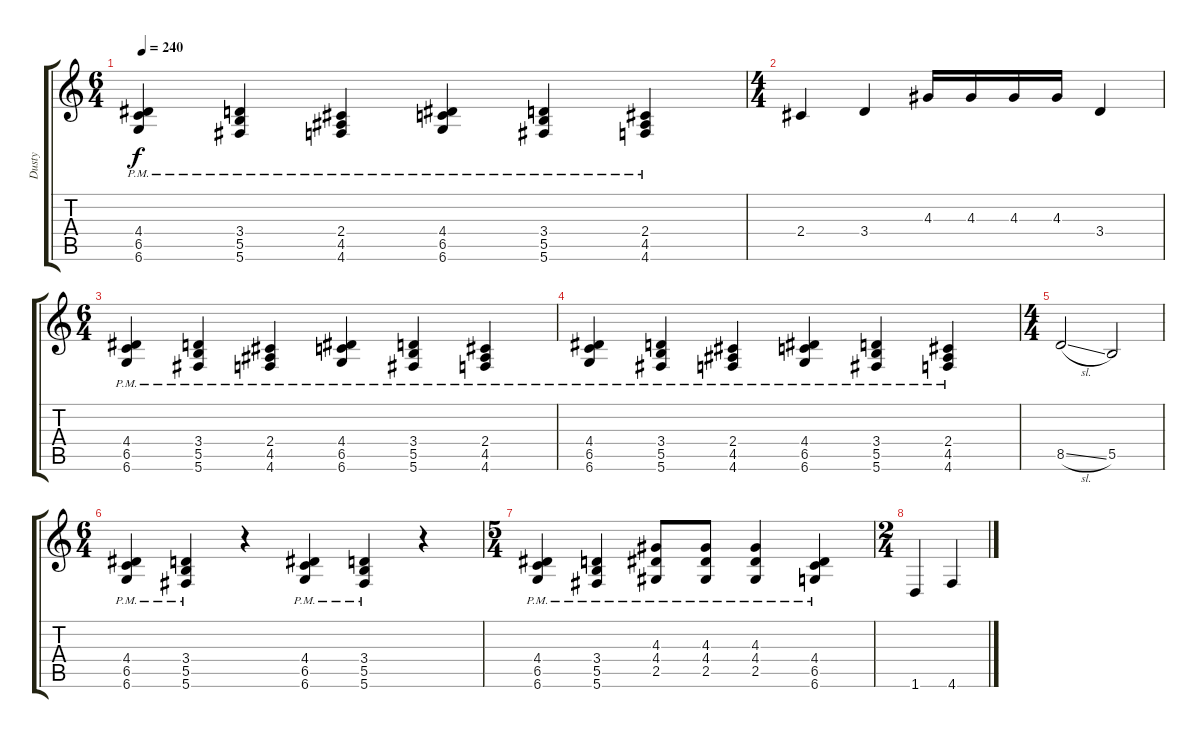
\track ("Dusty" "Dusty") {instrument distortionguitar}
\staff {score tabs}
\tuning (Db4 Ab3 E3 B2 Gb2 Db2) {hide}
\ts (6 4)
\tempo 240
\clef g2
\ks c
(4.4{pm} 6.5{pm} 6.6{pm}).4{dy f} (3.4{pm} 5.5{pm} 5.6{pm}).4 (2.4{pm} 4.5{pm} 4.6{pm}).4 (4.4{pm} 6.5{pm} 6.6{pm}).4 (3.4{pm} 5.5{pm} 5.6{pm}).4 (2.4{pm} 4.5{pm} 4.6{pm}).4 |
\ts (4 4)
2.4.4 3.4.4 4.3.16 4.3.16 4.3.16 4.3.16 3.4.4 |
\ts (6 4)
(4.4{pm} 6.5{pm} 6.6{pm}).4 (3.4{pm} 5.5{pm} 5.6{pm}).4 (2.4{pm} 4.5{pm} 4.6{pm}).4 (4.4{pm} 6.5{pm} 6.6{pm}).4 (3.4{pm} 5.5{pm} 5.6{pm}).4 (2.4{pm} 4.5{pm} 4.6{pm}).4 |
(4.4{pm} 6.5{pm} 6.6{pm}).4 (3.4{pm} 5.5{pm} 5.6{pm}).4 (2.4{pm} 4.5{pm} 4.6{pm}).4 (4.4{pm} 6.5{pm} 6.6{pm}).4 (3.4{pm} 5.5{pm} 5.6{pm}).4 (2.4{pm} 4.5{pm} 4.6{pm}).4 |
\ts (4 4)
8.5{sl}.2 5.5.2 |
\ts (6 4)
(4.4{pm} 6.5{pm} 6.6{pm}).4 (3.4{pm} 5.5{pm} 5.6{pm}).4 r.4 (4.4{pm} 6.5{pm} 6.6{pm}).4 (3.4{pm} 5.5{pm} 5.6{pm}).4 r.4 |
\ts (5 4)
(4.4{pm} 6.5{pm} 6.6{pm}).4 (3.4{pm} 5.5{pm} 5.6{pm}).4 (4.3{pm} 4.4{pm} 2.5{pm}).8 (4.3{pm} 4.4{pm} 2.5{pm}).8 (4.3{pm} 4.4{pm} 2.5{pm}).4 (4.4{pm} 6.5{pm} 6.6{pm}).4 |
\ts (2 4)
1.6.4 4.6.4
